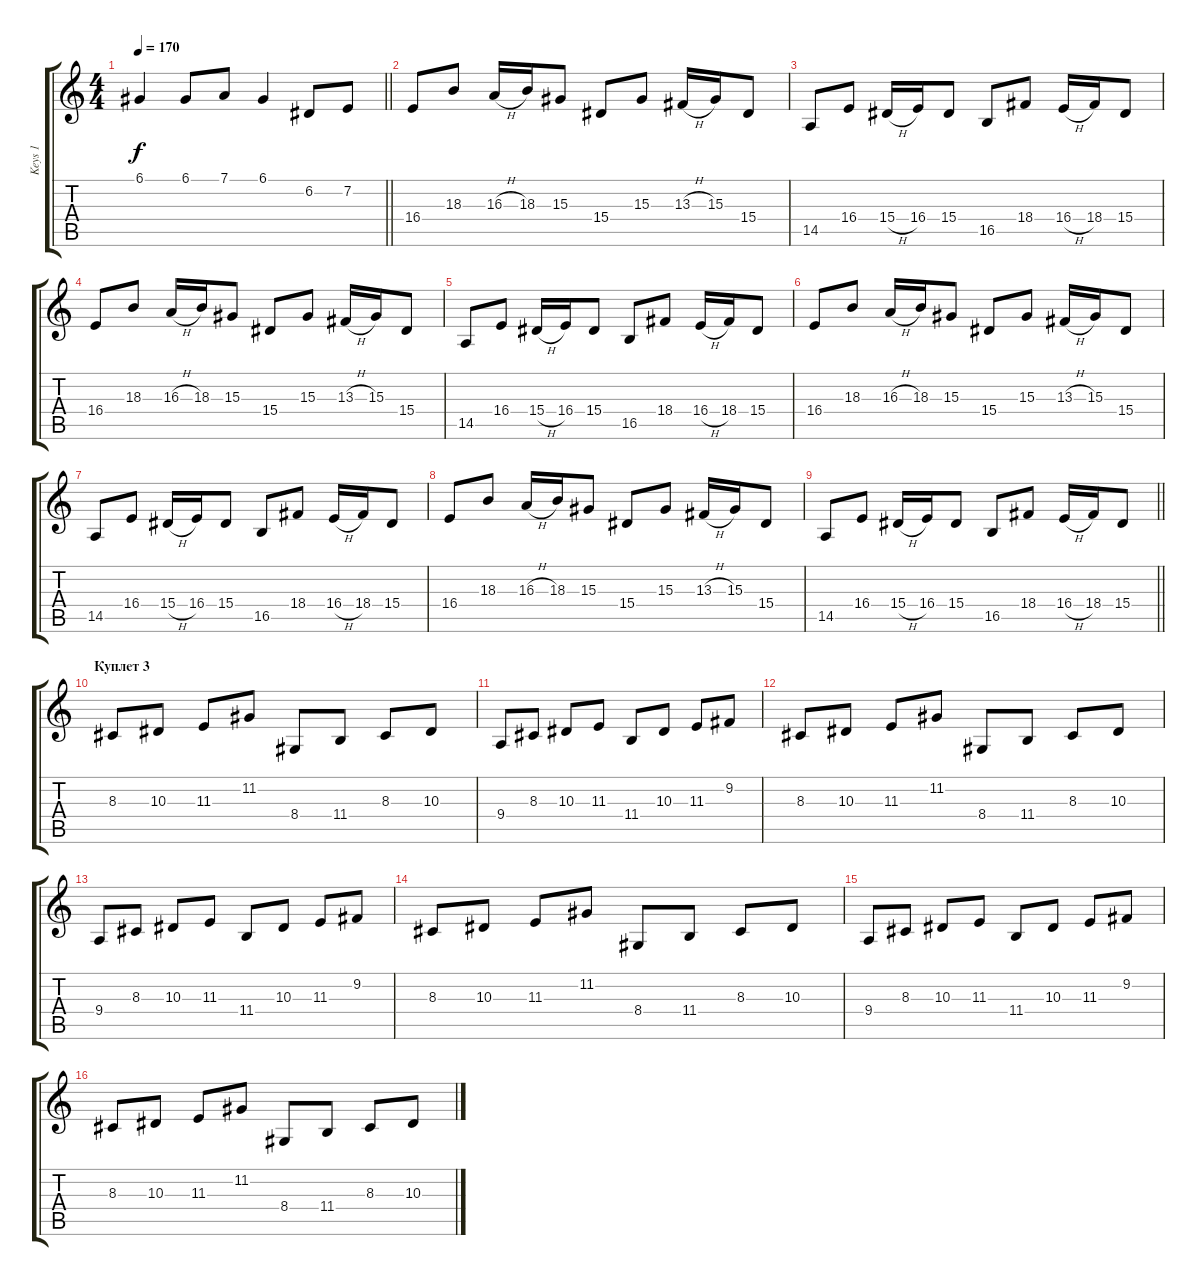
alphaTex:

\track ("Keys 1" "Keys 1") {instrument pizzicatostrings}
\staff {score tabs}
\tuning (D4 A3 F3 C3 G2 D2) {hide}
\ts (4 4)
\tempo 170
\clef g2
\barLineRight lightlight
\ks c
6.1.4{dy f} 6.1.8 7.1.8 6.1.4 6.2.8 7.2.8 |
\section ("" "")
16.4.8 18.3.8 16.3{h}.16 18.3.16 15.3.8 15.4.8 15.3.8 13.3{h}.16 15.3.16 15.4.8 |
14.5.8 16.4.8 15.4{h}.16 16.4.16 15.4.8 16.5.8 18.4.8 16.4{h}.16 18.4.16 15.4.8 |
16.4.8 18.3.8 16.3{h}.16 18.3.16 15.3.8 15.4.8 15.3.8 13.3{h}.16 15.3.16 15.4.8 |
14.5.8 16.4.8 15.4{h}.16 16.4.16 15.4.8 16.5.8 18.4.8 16.4{h}.16 18.4.16 15.4.8 |
16.4.8 18.3.8 16.3{h}.16 18.3.16 15.3.8 15.4.8 15.3.8 13.3{h}.16 15.3.16 15.4.8 |
14.5.8 16.4.8 15.4{h}.16 16.4.16 15.4.8 16.5.8 18.4.8 16.4{h}.16 18.4.16 15.4.8 |
16.4.8 18.3.8 16.3{h}.16 18.3.16 15.3.8 15.4.8 15.3.8 13.3{h}.16 15.3.16 15.4.8 |
\barLineRight lightlight
14.5.8 16.4.8 15.4{h}.16 16.4.16 15.4.8 16.5.8 18.4.8 16.4{h}.16 18.4.16 15.4.8 |
\section ("" "Куплет 3")
8.3.8 10.3.8 11.3.8 11.2.8 8.4.8 11.4.8 8.3.8 10.3.8 |
9.4.8 8.3.8 10.3.8 11.3.8 11.4.8 10.3.8 11.3.8 9.2.8 |
8.3.8 10.3.8 11.3.8 11.2.8 8.4.8 11.4.8 8.3.8 10.3.8 |
9.4.8 8.3.8 10.3.8 11.3.8 11.4.8 10.3.8 11.3.8 9.2.8 |
8.3.8 10.3.8 11.3.8 11.2.8 8.4.8 11.4.8 8.3.8 10.3.8 |
9.4.8 8.3.8 10.3.8 11.3.8 11.4.8 10.3.8 11.3.8 9.2.8 |
8.3.8 10.3.8 11.3.8 11.2.8 8.4.8 11.4.8 8.3.8 10.3.8
